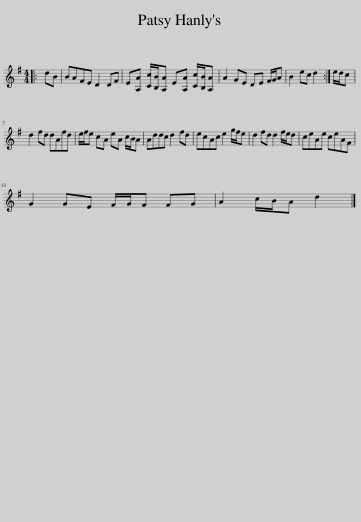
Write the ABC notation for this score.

X:1
L:1/8
M:4/4
I:linebreak $
K:G
V:1 treble
V:1
|: dB | BAFE D2 DF | E[A,A] [Cc]/[B,B]/[A,A] E[A,A] [Cc]/[B,B]/[A,A] | A2 GE DE F/G/A | B2 ec d2 :| %5
 e/d/c |$ d2 fd dAfd | e/f/e cA eA c/B/A | Addc d2 fd | ecAc e2 g/f/e | %10
 d2 fd d2 f/e/d | ceAe ceAF |$ G2 GE F/G/F FG | A2 c/B/A d2 |] %14
